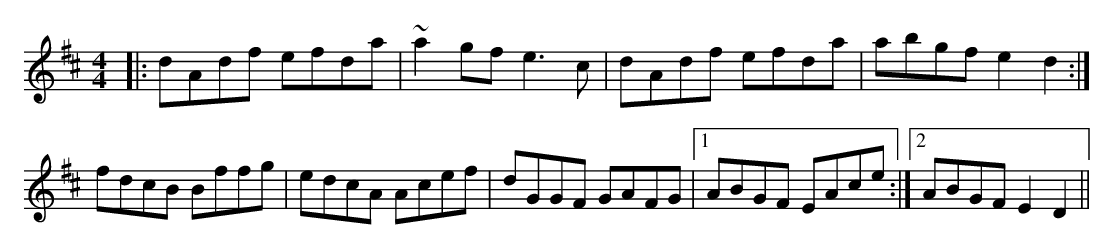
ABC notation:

X:1
M:4/4
K:D
|:dAdf efda|~a2 gf e3c|dAdf efda|abgf e2d2:|
fdcB Bffg|edcA Acef|dGGF GAFG|1 ABGF EAce:|2 ABGF E2D2||
